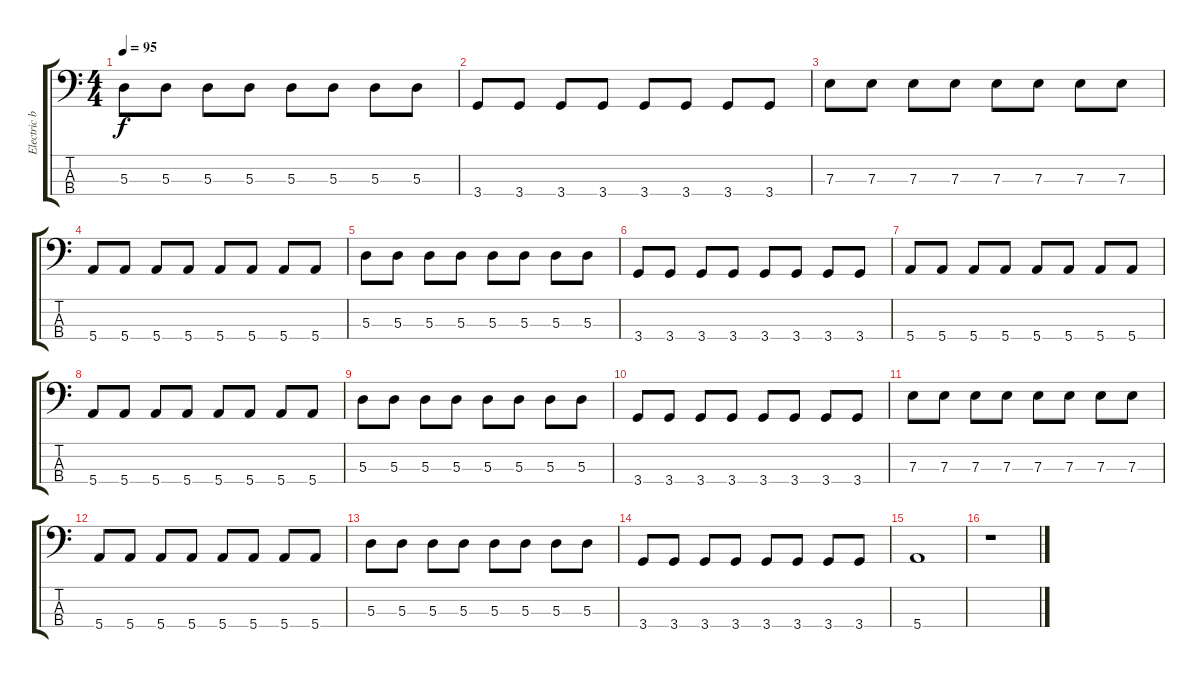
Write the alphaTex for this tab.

\track ("Electric bass" "Electric b") {instrument electricbassfinger}
\staff {score tabs}
\tuning (G2 D2 A1 E1) {hide}
\ts (4 4)
\tempo 95
\clef f4
\ks c
5.3.8{dy f} 5.3.8 5.3.8 5.3.8 5.3.8 5.3.8 5.3.8 5.3.8 |
3.4.8 3.4.8 3.4.8 3.4.8 3.4.8 3.4.8 3.4.8 3.4.8 |
7.3.8 7.3.8 7.3.8 7.3.8 7.3.8 7.3.8 7.3.8 7.3.8 |
5.4.8 5.4.8 5.4.8 5.4.8 5.4.8 5.4.8 5.4.8 5.4.8 |
5.3.8 5.3.8 5.3.8 5.3.8 5.3.8 5.3.8 5.3.8 5.3.8 |
3.4.8 3.4.8 3.4.8 3.4.8 3.4.8 3.4.8 3.4.8 3.4.8 |
5.4.8 5.4.8 5.4.8 5.4.8 5.4.8 5.4.8 5.4.8 5.4.8 |
5.4.8 5.4.8 5.4.8 5.4.8 5.4.8 5.4.8 5.4.8 5.4.8 |
5.3.8 5.3.8 5.3.8 5.3.8 5.3.8 5.3.8 5.3.8 5.3.8 |
3.4.8 3.4.8 3.4.8 3.4.8 3.4.8 3.4.8 3.4.8 3.4.8 |
7.3.8 7.3.8 7.3.8 7.3.8 7.3.8 7.3.8 7.3.8 7.3.8 |
5.4.8 5.4.8 5.4.8 5.4.8 5.4.8 5.4.8 5.4.8 5.4.8 |
5.3.8 5.3.8 5.3.8 5.3.8 5.3.8 5.3.8 5.3.8 5.3.8 |
3.4.8 3.4.8 3.4.8 3.4.8 3.4.8 3.4.8 3.4.8 3.4.8 |
5.4.1 |
r.1
